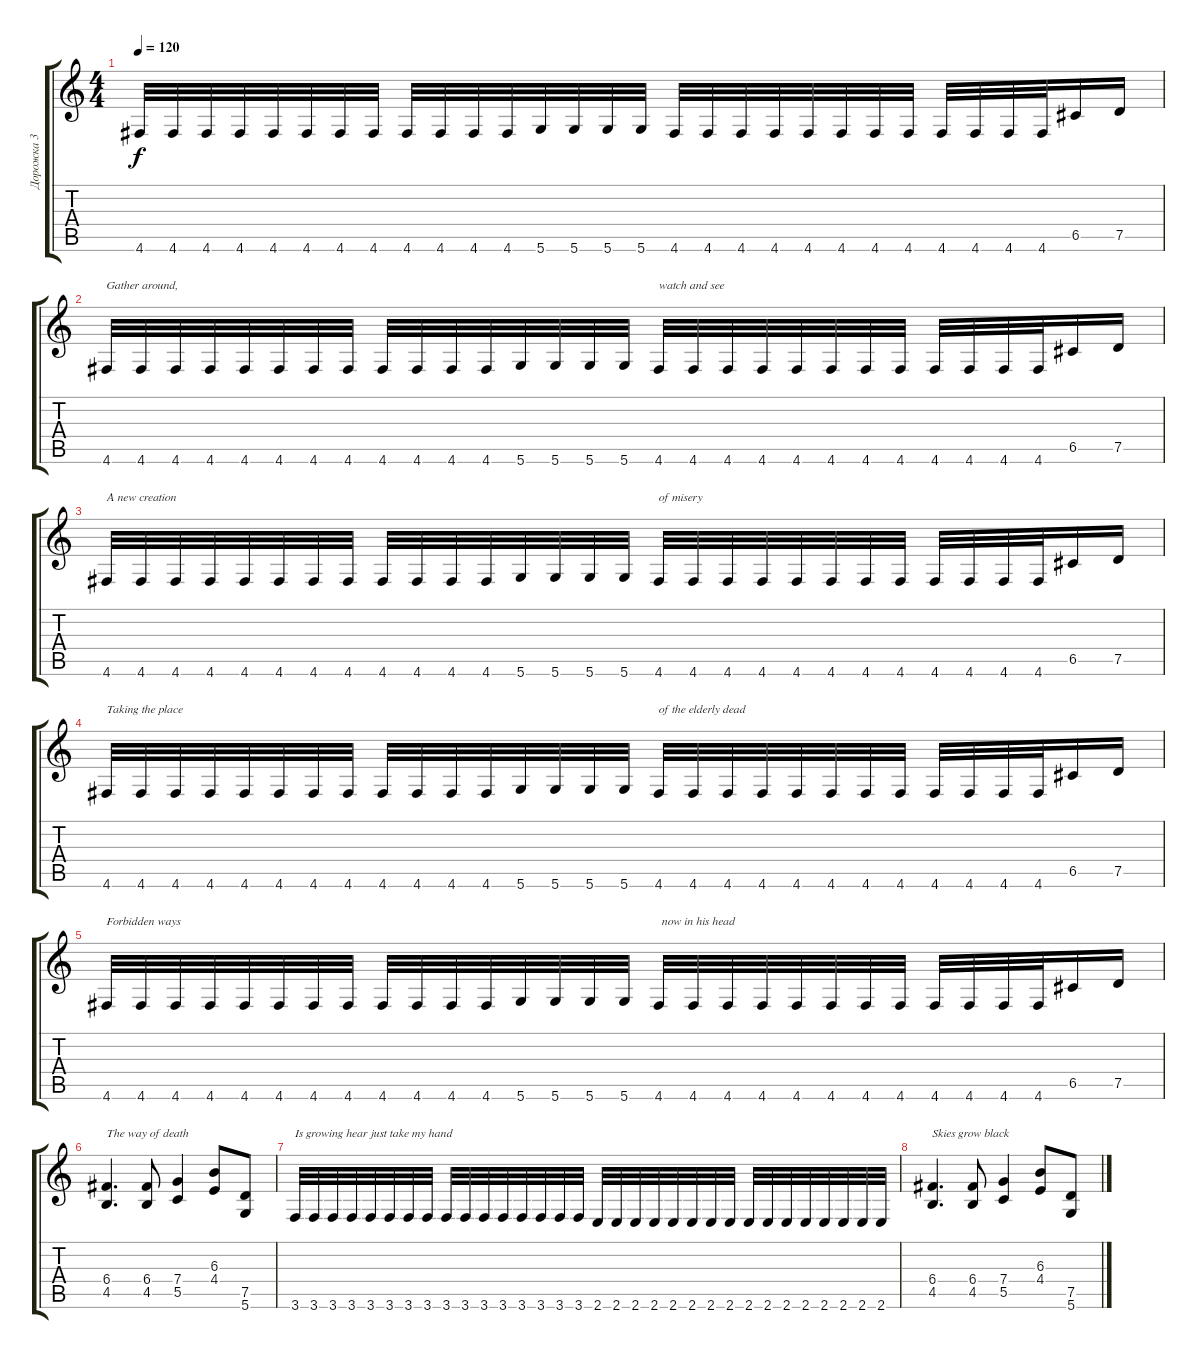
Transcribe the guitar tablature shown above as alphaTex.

\track ("Дорожка 3" "Дорожка 3") {instrument overdrivenguitar}
\staff {score tabs}
\tuning (D4 A3 F3 C3 G2 D2) {hide}
\ts (4 4)
\tempo 120
\clef g2
\ks c
4.6.32{dy f} 4.6.32 4.6.32 4.6.32 4.6.32 4.6.32 4.6.32 4.6.32 4.6.32 4.6.32 4.6.32 4.6.32 5.6.32 5.6.32 5.6.32 5.6.32 4.6.32 4.6.32 4.6.32 4.6.32 4.6.32 4.6.32 4.6.32 4.6.32 4.6.32 4.6.32 4.6.32 4.6.32 6.5.16 7.5.16 |
4.6.32{txt "Gather around, "} 4.6.32 4.6.32 4.6.32 4.6.32 4.6.32 4.6.32 4.6.32 4.6.32 4.6.32 4.6.32 4.6.32 5.6.32 5.6.32 5.6.32 5.6.32 4.6.32{txt "watch and see"} 4.6.32 4.6.32 4.6.32 4.6.32 4.6.32 4.6.32 4.6.32 4.6.32 4.6.32 4.6.32 4.6.32 6.5.16 7.5.16 |
4.6.32{txt "A new creation "} 4.6.32 4.6.32 4.6.32 4.6.32 4.6.32 4.6.32 4.6.32 4.6.32 4.6.32 4.6.32 4.6.32 5.6.32 5.6.32 5.6.32 5.6.32 4.6.32{txt "of misery"} 4.6.32 4.6.32 4.6.32 4.6.32 4.6.32 4.6.32 4.6.32 4.6.32 4.6.32 4.6.32 4.6.32 6.5.16 7.5.16 |
4.6.32{txt "Taking the place "} 4.6.32 4.6.32 4.6.32 4.6.32 4.6.32 4.6.32 4.6.32 4.6.32 4.6.32 4.6.32 4.6.32 5.6.32 5.6.32 5.6.32 5.6.32 4.6.32{txt "of the elderly dead"} 4.6.32 4.6.32 4.6.32 4.6.32 4.6.32 4.6.32 4.6.32 4.6.32 4.6.32 4.6.32 4.6.32 6.5.16 7.5.16 |
4.6.32{txt "Forbidden ways"} 4.6.32 4.6.32 4.6.32 4.6.32 4.6.32 4.6.32 4.6.32 4.6.32 4.6.32 4.6.32 4.6.32 5.6.32 5.6.32 5.6.32 5.6.32 4.6.32{txt " now in his head"} 4.6.32 4.6.32 4.6.32 4.6.32 4.6.32 4.6.32 4.6.32 4.6.32 4.6.32 4.6.32 4.6.32 6.5.16 7.5.16 |
(6.4 4.5).4{d txt "The way of death"} (6.4 4.5).8 (7.4 5.5).4 (6.3 4.4).8 (7.5 5.6).8 |
3.6.32{txt "Is growing hear just take my hand"} 3.6.32 3.6.32 3.6.32 3.6.32 3.6.32 3.6.32 3.6.32 3.6.32 3.6.32 3.6.32 3.6.32 3.6.32 3.6.32 3.6.32 3.6.32 2.6.32 2.6.32 2.6.32 2.6.32 2.6.32 2.6.32 2.6.32 2.6.32 2.6.32 2.6.32 2.6.32 2.6.32 2.6.32 2.6.32 2.6.32 2.6.32 |
(6.4 4.5).4{d txt "Skies grow black"} (6.4 4.5).8 (7.4 5.5).4 (6.3 4.4).8 (7.5 5.6).8
